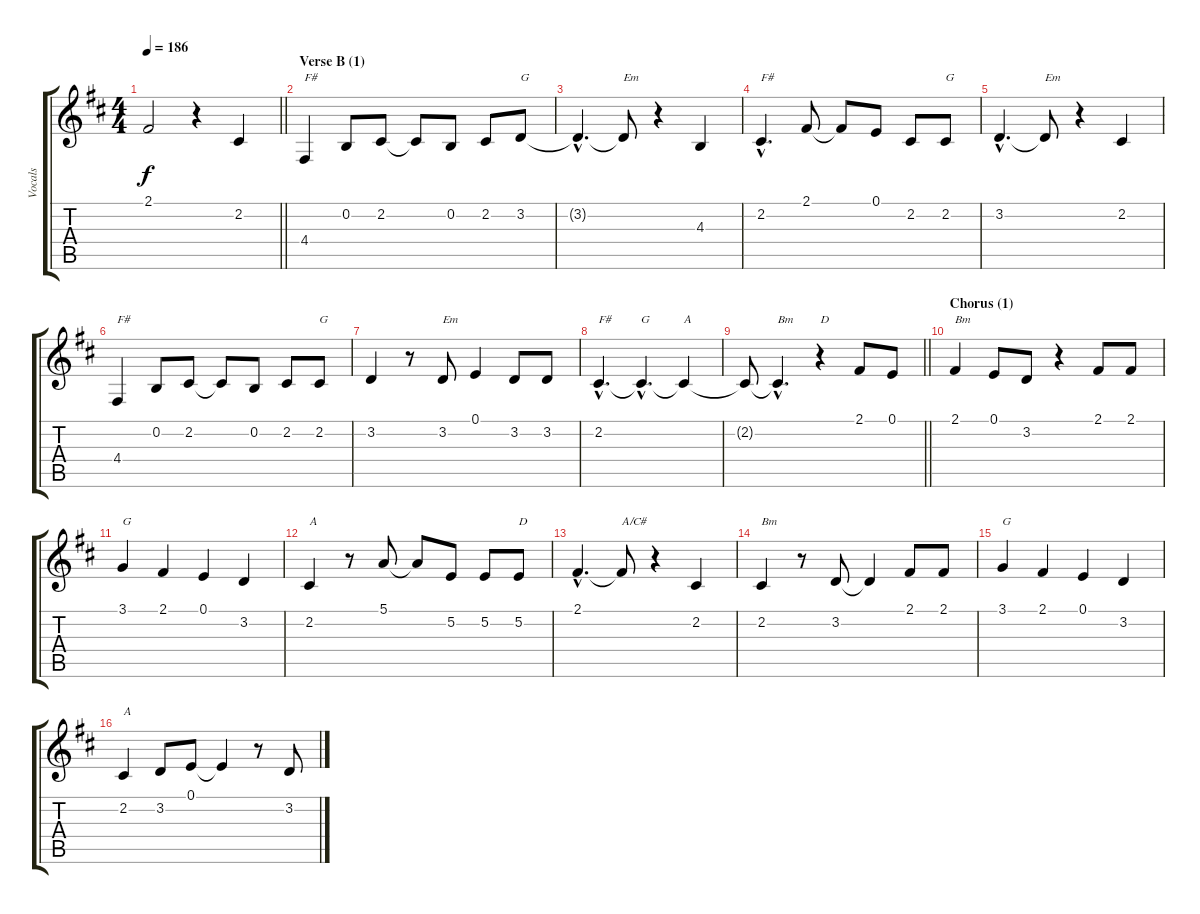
\track ("Vocals" "Vocals") {instrument sopranosax}
\staff {score tabs}
\tuning (E4 B3 G3 D3 A2 E2) {hide}
\ts (4 4)
\tempo 186
\clef g2
\barLineRight lightlight
\ks d
2.1.2{dy f} r.4 2.2.4 |
\section ("" "Verse B (1)")
4.4.4{txt "F#"} 0.2.8 2.2.8 2.2{t}.8 0.2.8 2.2.8 3.2.8{txt "G"} |
3.2{hac t}.4{d} 3.2{t}.8{txt "Em"} r.4 4.3.4 |
2.2{hac}.4{d txt "F#"} 2.1.8 2.1{t}.8 0.1.8 2.2.8 2.2.8{txt "G"} |
3.2{hac}.4{d} 3.2{t}.8{txt "Em"} r.4 2.2.4 |
4.4.4{txt "F#"} 0.2.8 2.2.8 2.2{t}.8 0.2.8 2.2.8 2.2.8{txt "G"} |
3.2.4 r.8 3.2.8{txt "Em"} 0.1.4 3.2.8 3.2.8 |
2.2{hac}.4{d txt "F#"} 2.2{hac t}.4{d txt "G"} 2.2{t}.4{txt "A"} |
\barLineRight lightlight
2.2{t}.8 2.2{hac t}.4{d txt "Bm"} r.4{txt "D"} 2.1.8 0.1.8 |
\section ("" "Chorus (1)")
2.1.4{txt "Bm"} 0.1.8 3.2.8 r.4 2.1.8 2.1.8 |
3.1.4{txt "G"} 2.1.4 0.1.4 3.2.4 |
2.2.4{txt "A"} r.8 5.1.8 5.1{t}.8 5.2.8 5.2.8 5.2.8{txt "D"} |
2.1{hac}.4{d} 2.1{t}.8{txt "A/C#"} r.4 2.2.4 |
2.2.4{txt "Bm"} r.8 3.2.8 3.2{t}.4 2.1.8 2.1.8 |
3.1.4{txt "G"} 2.1.4 0.1.4 3.2.4 |
2.2.4{txt "A"} 3.2.8 0.1.8 0.1{t}.4 r.8 3.2.8
